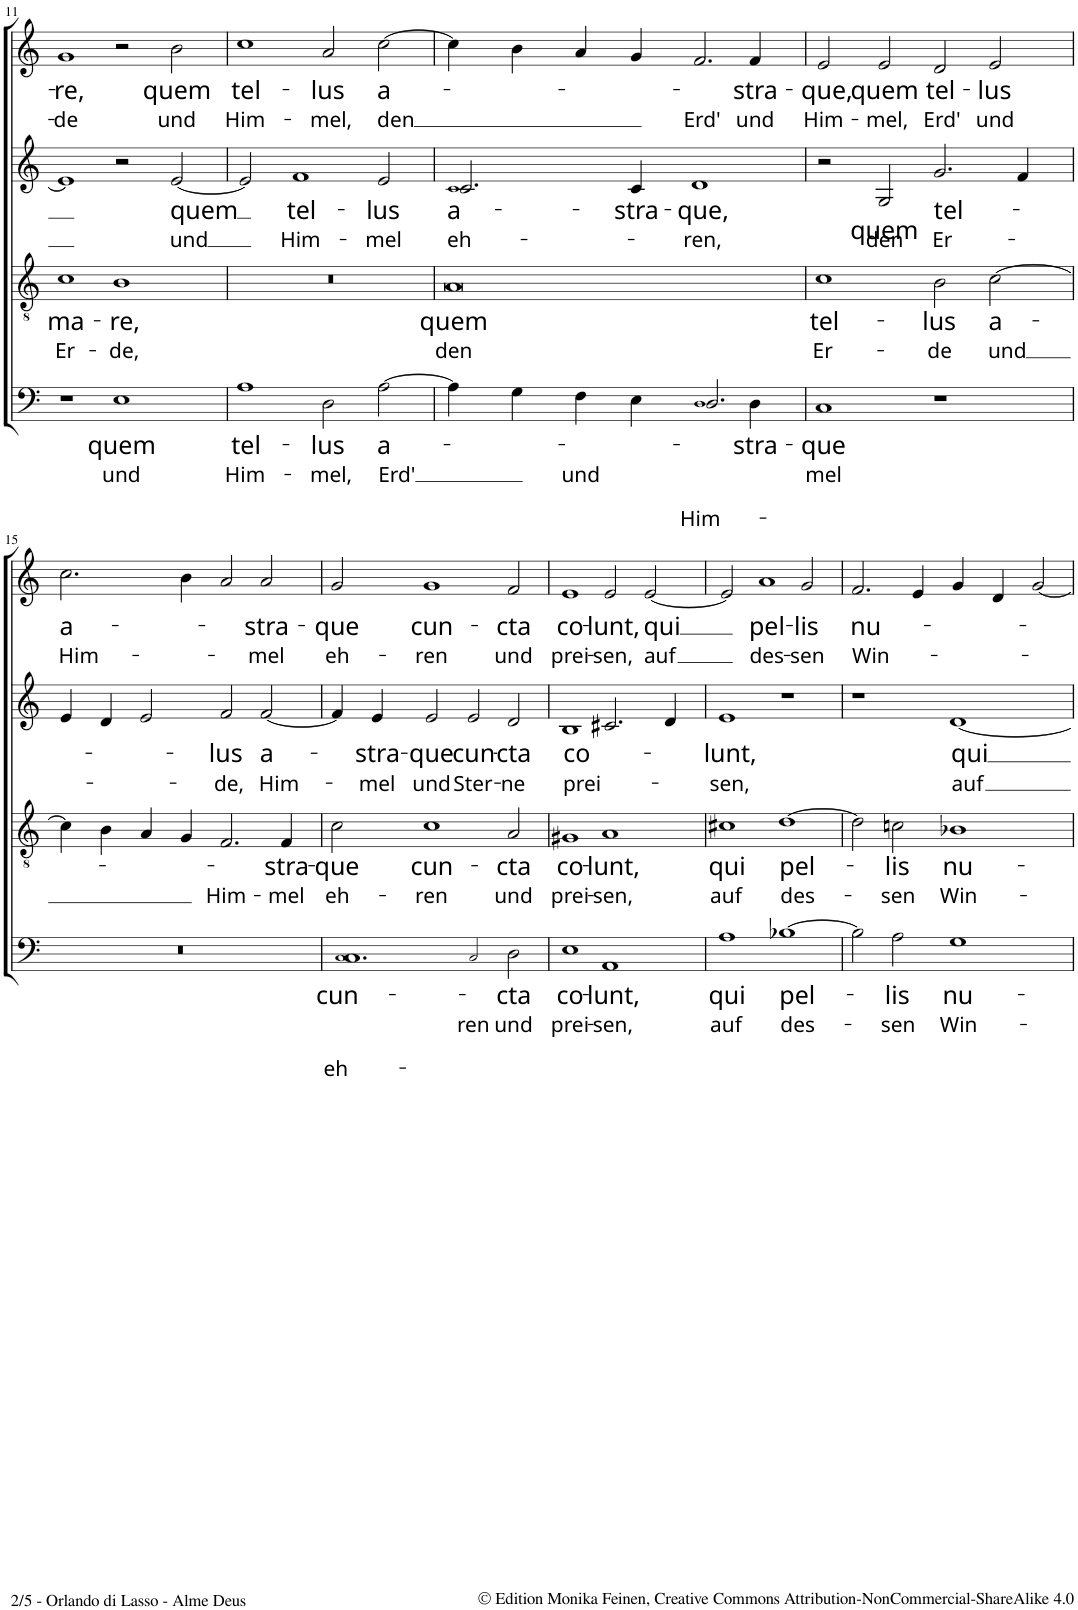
**kern	**text	**text	**kern	**text	**text	**kern	**text	**text	**kern	**text	**text
*part4	*part4	*part4	*part3	*part3	*part3	*part2	*part2	*part2	*part1	*part1	*part1
*staff4	*staff4	*staff4	*staff3	*staff3	*staff3	*staff2	*staff2	*staff2	*staff1	*staff1	*staff1
*I"BASSO.	*	*	*I"TENORE.	*	*	*I"ALTO.	*	*	*I"CANTO.	*	*
!!LO:PB:g=z
*clefF4	*	*	*clefGv2	*	*	*clefG2	*	*	*clefG2	*	*
*	*	*	*Trd7c12	*	*	*	*	*	*	*	*
*k[]	*	*	*k[]	*	*	*k[]	*	*	*k[]	*	*
*M4/2	*	*	*M4/2	*	*	*M4/2	*	*	*M4/2	*	*
=11	=11	=11	=11	=11	=11	=11	=11	=11	=11	=11	=11
!	!	!	!	!LO:LY:b	!LO:LY:b	!	!	!	!	!LO:LY:b	!LO:LY:b
1r	.	.	1c	ma-	Er-	1e]	.	.	1g	-re,	-de
!	!LO:LY:b	!LO:LY:b	!	!LO:LY:b	!LO:LY:b	!	!	!	!	!	!
1E	quem	und	1B	-re,	-de,	2r	.	.	2r	.	.
!	!	!	!	!	!	!	!LO:LY:b	!LO:LY:b	!	!LO:LY:b	!LO:LY:b
.	.	.	.	.	.	[2e/	quem	und	2b\	quem	und
=12	=12	=12	=12	=12	=12	=12	=12	=12	=12	=12	=12
!	!LO:LY:b	!LO:LY:b	!	!	!	!	!	!	!	!LO:LY:b	!LO:LY:b
1A	tel-	Him-	0r	.	.	2e/]	.	.	1cc	tel-	Him-
!	!	!	!	!	!	!	!LO:LY:b	!LO:LY:b	!	!	!
.	.	.	.	.	.	1f	tel-	Him-	.	.	.
!	!LO:LY:b	!LO:LY:b	!	!	!	!	!	!	!	!LO:LY:b	!LO:LY:b
2D\	-lus	-mel,	.	.	.	.	.	.	2a/	-lus	-mel,
!	!LO:LY:b	!LO:LY:b	!	!	!	!	!LO:LY:b	!LO:LY:b	!	!LO:LY:b	!LO:LY:b
[2A\	a-	Erd'	.	.	.	2e/	-lus	-mel	[2cc\	a-	den
=13	=13	=13	=13	=13	=13	=13	=13	=13	=13	=13	=13
*^	*	*	*	*	*	*	*	*	*	*	*
!	!	!	!	!	!LO:LY:b	!LO:LY:b	!	!LO:LY:b	!LO:LY:b	!	!	!
*	*	*	*	*	*	*	*^	*	*	*	*	*
4A\]	1ryy	.	.	0A	quem	den	2.c/	1c!	a-	eh-	4cc\]	.	.
4G\	.	.	.	.	.	.	.	.	.	.	4b\	.	.
!	!	!	!LO:LY:b	!	!	!	!	!	!	!	!	!	!
4F\	.	.	und	.	.	.	.	.	.	.	4a/	.	.
!	!	!	!	!	!	!	!	!	!LO:LY:b	!	!	!	!
4E\	.	.	.	.	.	.	4c/	.	-stra-	.	4g/	.	.
!	!	!	!LO:LY:b	!	!	!	!	!	!LO:LY:b	!LO:LY:b	!	!	!LO:LY:b
2.D/	1D!	.	Him-	.	.	.	1d	1ryy	-que,	-ren,	2.f/	.	Erd'
!	!	!LO:LY:b	!	!	!	!	!	!	!	!	!	!LO:LY:b	!LO:LY:b
4D\	.	-stra-	.	.	.	.	.	.	.	.	4f/	-stra-	und
*v	*v	*	*	*	*	*	*v	*v	*	*	*	*	*
=14	=14	=14	=14	=14	=14	=14	=14	=14	=14	=14	=14
!	!LO:LY:b	!LO:LY:b	!	!LO:LY:b	!LO:LY:b	!	!	!	!	!LO:LY:b	!LO:LY:b
1C	-que	-mel	1c	tel-	Er-	2r	.	.	2e/	-que,	Him-
!	!	!	!	!	!	!	!LO:LY:b	!LO:LY:b	!	!LO:LY:b	!LO:LY:b
.	.	.	.	.	.	2G/	quem	den	2e/	quem	-mel,
!	!	!	!	!LO:LY:b	!LO:LY:b	!	!LO:LY:b	!LO:LY:b	!	!LO:LY:b	!LO:LY:b
1r	.	.	2B\	-lus	-de	2.g/	tel-	Er-	2d/	tel-	Erd'
!	!	!	!	!LO:LY:b	!LO:LY:b	!	!	!	!	!LO:LY:b	!LO:LY:b
.	.	.	[2c\	a-	und	.	.	.	2e/	-lus	und
.	.	.	.	.	.	4f/	.	.	.	.	.
!!LO:LB:g=z
=15	=15	=15	=15	=15	=15	=15	=15	=15	=15	=15	=15
!	!	!	!	!	!	!	!	!	!	!LO:LY:b	!LO:LY:b
0r	.	.	4c\]	.	.	4e/	.	.	2.cc\	a-	Him-
.	.	.	4B\	.	.	4d/	.	.	.	.	.
.	.	.	4A/	.	.	2e/	.	.	.	.	.
.	.	.	4G/	.	.	.	.	.	4b\	.	.
!	!	!	!	!	!LO:LY:b	!	!LO:LY:b	!LO:LY:b	!	!	!
.	.	.	2.F/	.	Him-	2f/	-lus	-de,	2a/	.	.
!	!	!	!	!	!	!	!LO:LY:b	!LO:LY:b	!	!LO:LY:b	!LO:LY:b
.	.	.	.	.	.	[2f/	a-	Him-	2a/	-stra-	-mel
!	!	!	!	!LO:LY:b	!LO:LY:b	!	!	!	!	!	!
.	.	.	4F/	-stra-	-mel	.	.	.	.	.	.
=16	=16	=16	=16	=16	=16	=16	=16	=16	=16	=16	=16
!	!LO:LY:b	!	!	!	!	!	!	!	!	!	!
*^	*	*	*	*	*	*	*	*	*	*	*
!	!	!	!LO:LY:b	!	!LO:LY:b	!LO:LY:b	!	!	!	!	!LO:LY:b	!LO:LY:b
1.C	1C!	.	-eh-	2c\	-que	eh-	4f/]	.	.	2g/	-que	eh-
!	!	!	!	!	!	!	!	!LO:LY:b	!LO:LY:b	!	!	!
.	.	.	.	.	.	.	4e/	-stra-	-mel	.	.	.
!	!	!	!	!	!LO:LY:b	!LO:LY:b	!	!LO:LY:b	!LO:LY:b	!	!LO:LY:b	!LO:LY:b
.	.	.	.	1c	cun-	-ren	2e/	-que	und	1g	cun-	-ren
!	!	!	!LO:LY:b	!	!	!	!	!LO:LY:b	!LO:LY:b	!	!	!
.	2C!/	.	-ren	.	.	.	2e/	cun-	Ster-	.	.	.
!	!	!LO:LY:b	!	!	!	!	!	!	!	!	!	!
!	!	!	!LO:LY:b	!	!LO:LY:b	!LO:LY:b	!	!LO:LY:b	!LO:LY:b	!	!LO:LY:b	!LO:LY:b
2D\	2D	.	und	2A/	-cta	und	2d/	-cta	-ne	2f/	-cta	und
=17	=17	=17	=17	=17	=17	=17	=17	=17	=17	=17	=17	=17
!	!	!LO:LY:b	!LO:LY:b	!	!LO:LY:b	!LO:LY:b	!	!LO:LY:b	!LO:LY:b	!	!LO:LY:b	!LO:LY:b
*v	*v	*	*	*	*	*	*	*	*	*	*	*
1E	co-	prei-	1G#X	co-	prei-	1B	co-	prei-	1e	co-	prei-
!	!LO:LY:b	!LO:LY:b	!	!LO:LY:b	!LO:LY:b	!	!	!	!	!LO:LY:b	!LO:LY:b
1AA	-lunt,	-sen,	1A	-lunt,	-sen,	2.c#X/	.	.	2e/	-lunt,	-sen,
!	!	!	!	!	!	!	!	!	!	!LO:LY:b	!LO:LY:b
.	.	.	.	.	.	.	.	.	[2e/	qui	auf
.	.	.	.	.	.	4d/	.	.	.	.	.
=18	=18	=18	=18	=18	=18	=18	=18	=18	=18	=18	=18
!	!LO:LY:b	!LO:LY:b	!	!LO:LY:b	!LO:LY:b	!	!LO:LY:b	!LO:LY:b	!	!	!
1A	qui	auf	1c#X	qui	auf	1e	-lunt,	-sen,	2e/]	.	.
!	!	!	!	!	!	!	!	!	!	!LO:LY:b	!LO:LY:b
.	.	.	.	.	.	.	.	.	1a	pel-	des-
!	!LO:LY:b	!LO:LY:b	!	!LO:LY:b	!LO:LY:b	!	!	!	!	!	!
[1B-X	pel-	des-	[1d	pel-	des-	1r	.	.	.	.	.
!	!	!	!	!	!	!	!	!	!	!LO:LY:b	!LO:LY:b
.	.	.	.	.	.	.	.	.	2g/	-lis	-sen
=19	=19	=19	=19	=19	=19	=19	=19	=19	=19	=19	=19
!	!	!	!	!	!	!	!	!	!	!LO:LY:b	!LO:LY:b
2B-\]	.	.	2d\]	.	.	1r	.	.	2.f/	nu-	Win-
!	!LO:LY:b	!LO:LY:b	!	!LO:LY:b	!LO:LY:b	!	!	!	!	!	!
2A\	-lis	-sen	2cn\	-lis	-sen	.	.	.	.	.	.
.	.	.	.	.	.	.	.	.	4e/	.	.
!	!LO:LY:b	!LO:LY:b	!	!LO:LY:b	!LO:LY:b	!	!LO:LY:b	!LO:LY:b	!	!	!
1G	nu-	Win-	1B-X	nu-	Win-	[1d	qui	auf	4g/	.	.
.	.	.	.	.	.	.	.	.	4d/	.	.
.	.	.	.	.	.	.	.	.	[2g/	.	.
=	=	=	=	=	=	=	=	=	=	=	=
*-	*-	*-	*-	*-	*-	*-	*-	*-	*-	*-	*-
